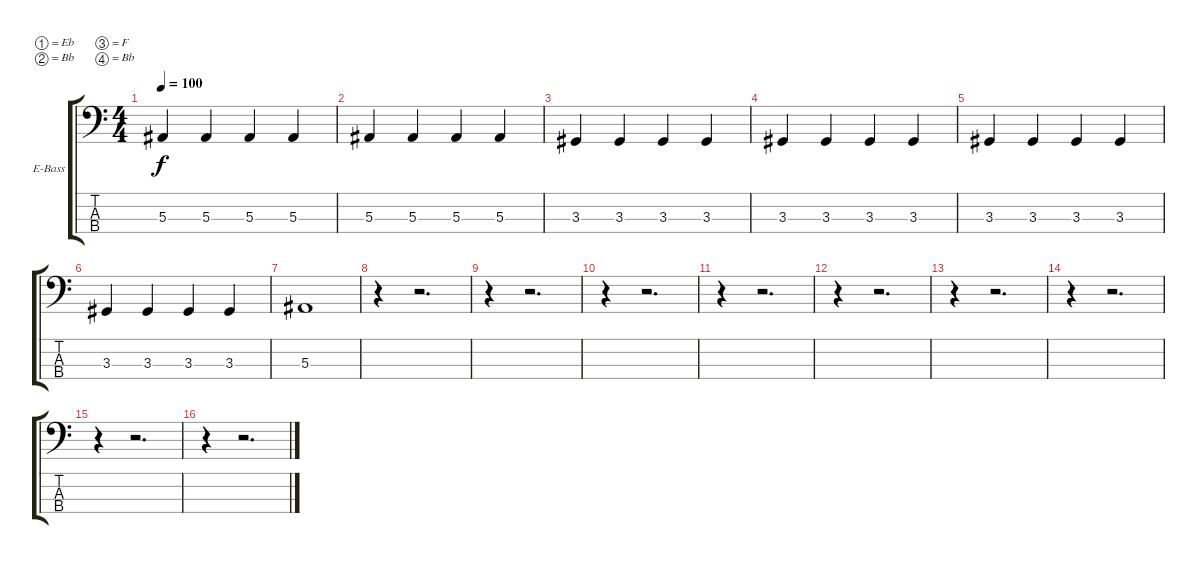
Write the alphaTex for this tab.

\bracketExtendMode groupsimilarinstruments
\firstSystemTrackNameOrientation horizontal
\otherSystemsTrackNameOrientation horizontal
\track ("Matt Kean" "E-Bass") {instrument electricbassfinger}
\staff {score tabs}
\tuning (Eb2 Bb1 F1 Bb0)
\ts (4 4)
\tempo 100
\clef f4
\ks c
5.3.4{dy f} 5.3.4 5.3.4 5.3.4 |
5.3.4 5.3.4 5.3.4 5.3.4 |
3.3.4 3.3.4 3.3.4 3.3.4 |
3.3.4 3.3.4 3.3.4 3.3.4 |
3.3.4 3.3.4 3.3.4 3.3.4 |
3.3.4 3.3.4 3.3.4 3.3.4 |
5.3.1 |
r.4 r.2{d} |
r.4 r.2{d} |
r.4 r.2{d} |
r.4 r.2{d} |
r.4 r.2{d} |
r.4 r.2{d} |
r.4 r.2{d} |
r.4 r.2{d} |
r.4 r.2{d}
